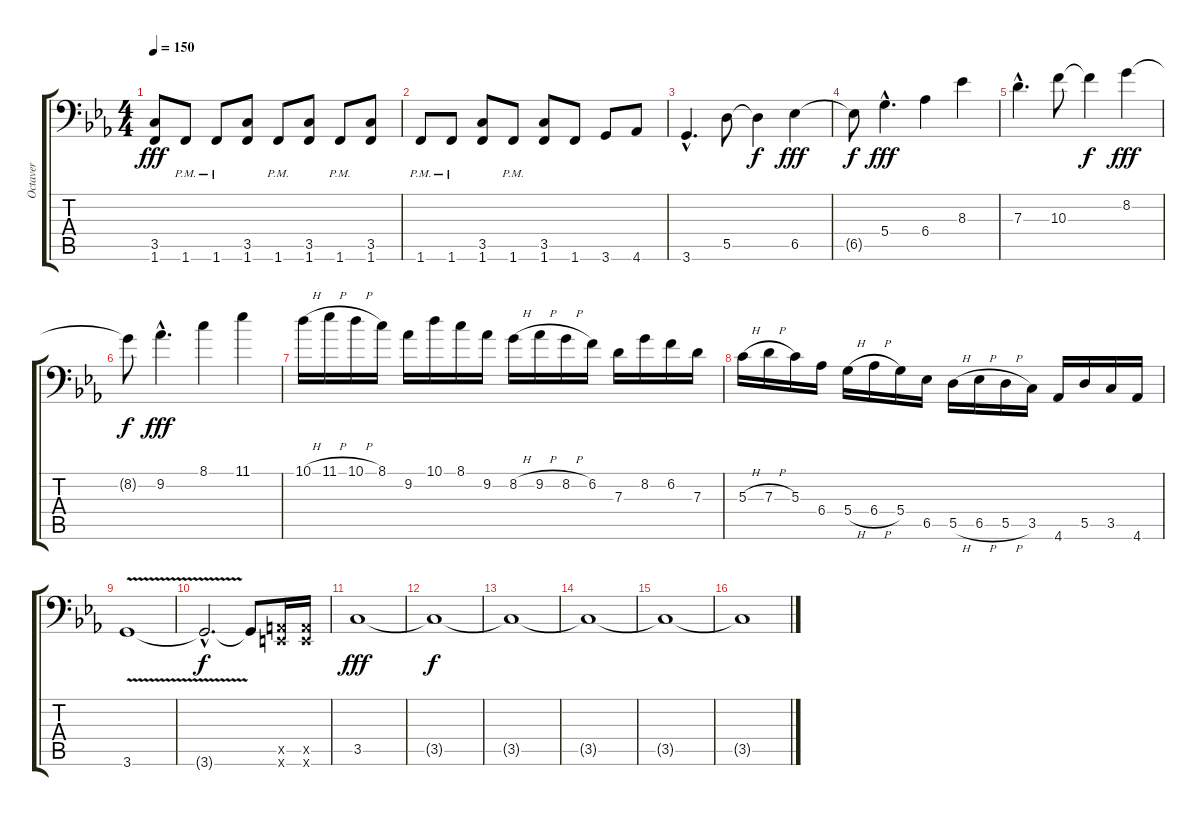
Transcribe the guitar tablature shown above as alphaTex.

\track ("Octaver" "Octaver") {instrument distortionguitar}
\staff {score tabs}
\tuning (E3 B2 G2 D2 A1 E1) {hide}
\ts (4 4)
\tempo 150
\clef f4
\ks eb
(3.5 1.6).8{dy fff} 1.6{pm}.8 1.6{pm}.8 (3.5 1.6).8 1.6{pm}.8 (3.5 1.6).8 1.6{pm}.8 (3.5 1.6).8 |
1.6{pm}.8 1.6{pm}.8 (3.5 1.6).8 1.6{pm}.8 (3.5 1.6).8 1.6.8 3.6.8 4.6.8 |
3.6{hac}.4{d} 5.5.8 5.5{t}.4{dy f} 6.5.4{dy fff} |
6.5{t}.8{dy f} 5.4{hac}.4{d dy fff} 6.4.4 8.3.4 |
7.3{hac}.4{d} 10.3.8 10.3{t}.4{dy f} 8.2.4{dy fff} |
8.2{t}.8{dy f} 9.2{hac}.4{d dy fff} 8.1.4 11.1.4 |
10.1{h}.16 11.1{h}.16 10.1{h}.16 8.1.16 9.2.16 10.1.16 8.1.16 9.2.16 8.2{h}.16 9.2{h}.16 8.2{h}.16 6.2.16 7.3.16 8.2.16 6.2.16 7.3.16 |
5.3{h}.16 7.3{h}.16 5.3.16 6.4.16 5.4{h}.16 6.4{h}.16 5.4.16 6.5.16 5.5{h}.16 6.5{h}.16 5.5{h}.16 3.5.16 4.6.16 5.5.16 3.5.16 4.6.16 |
3.6{v}.1 |
3.6{hac t}.2{d dy f} 3.6{t}.8 (0.5{x} 0.6{x}).16 (0.5{x} 0.6{x}).16 |
3.5.1{dy fff} |
3.5{t}.1{dy f} |
3.5{t}.1 |
3.5{t}.1 |
3.5{t}.1 |
3.5{t}.1
